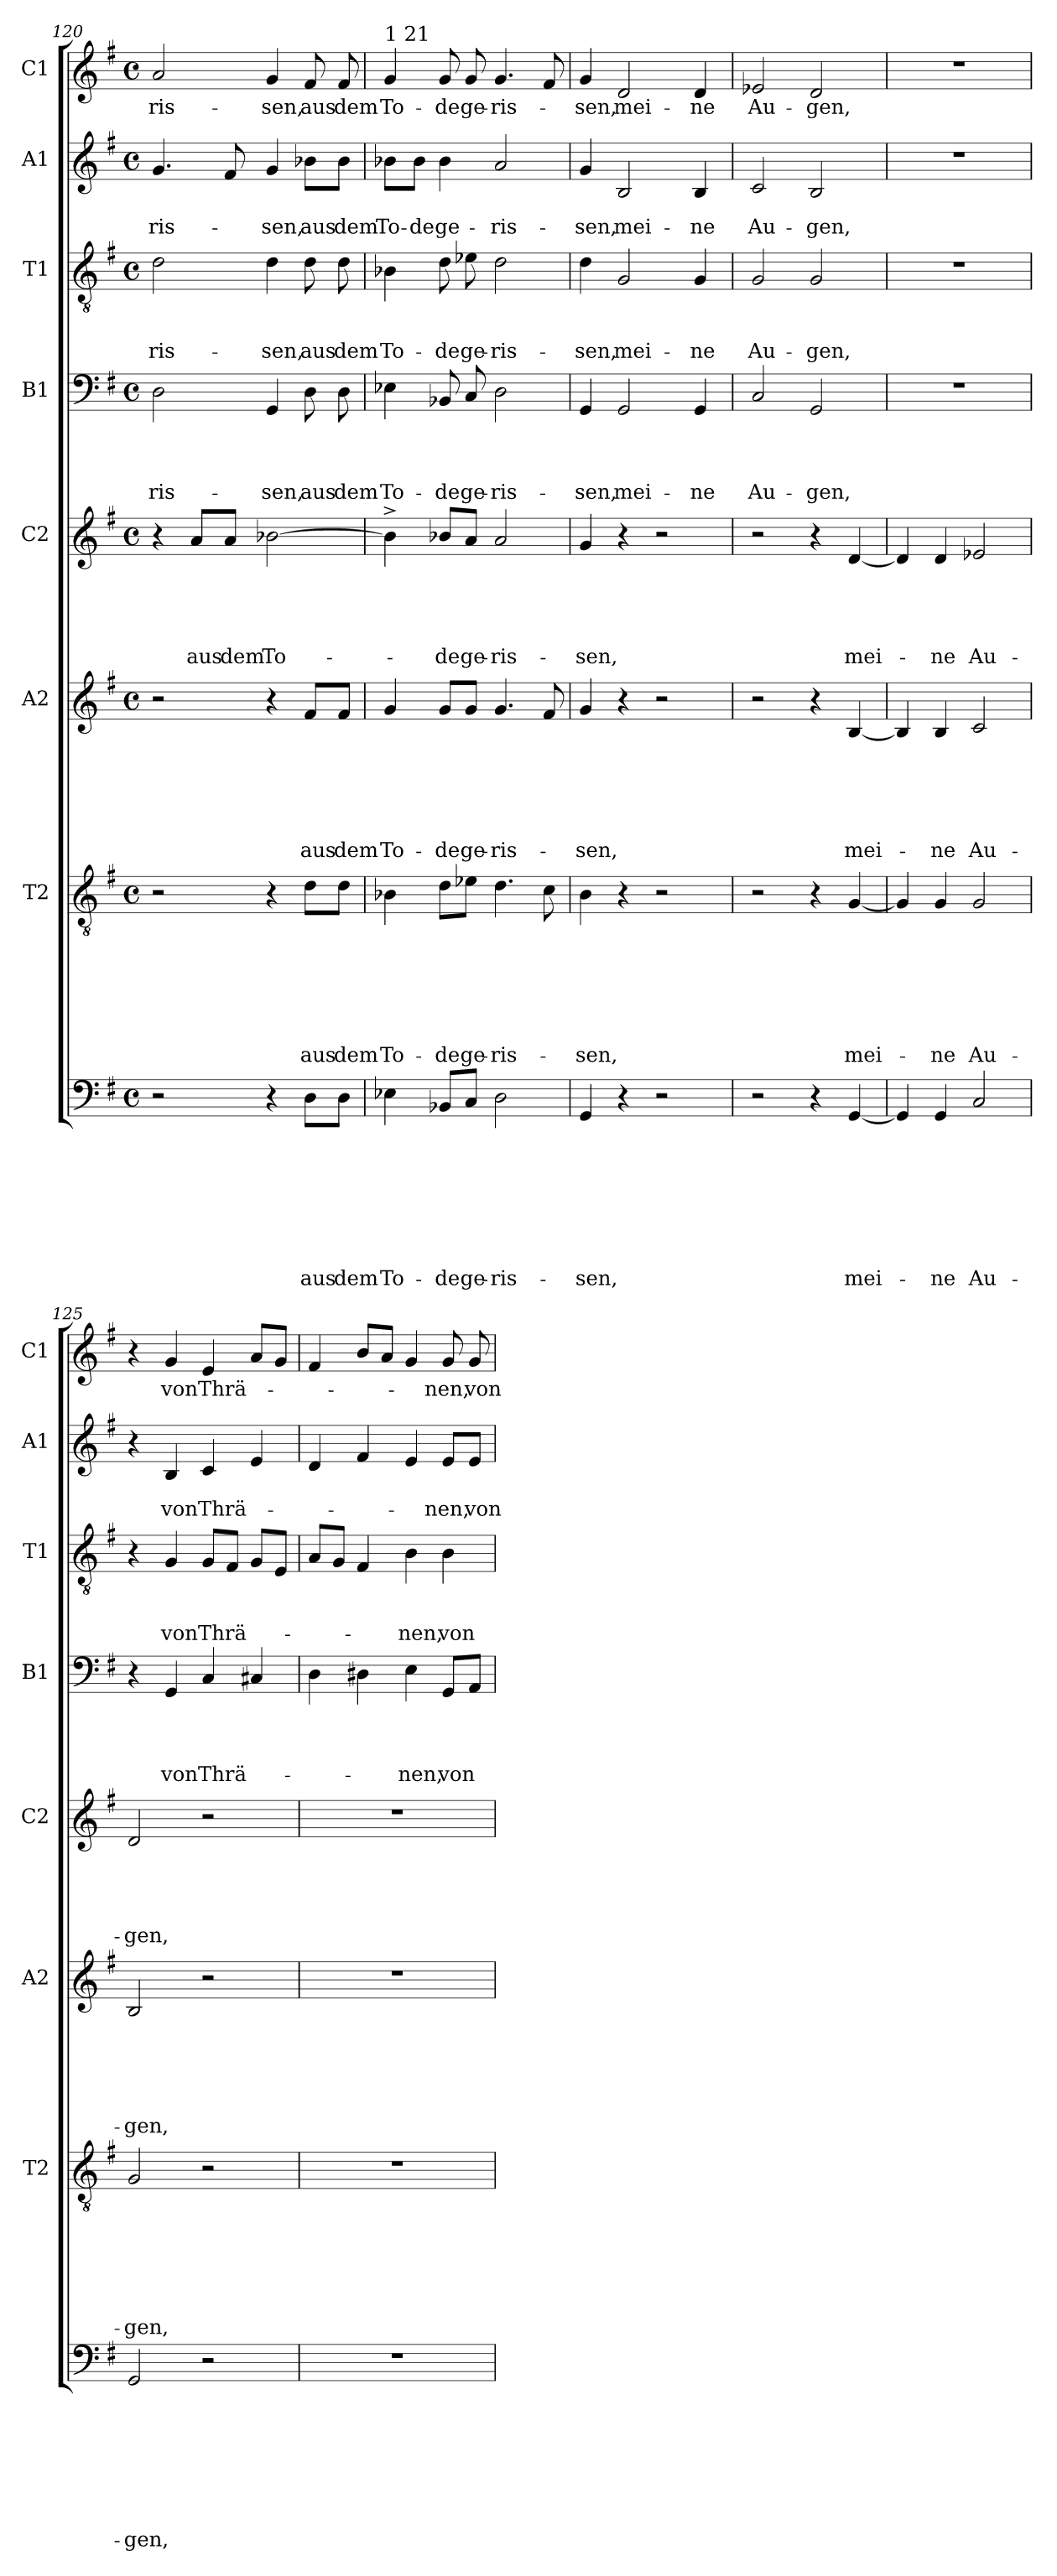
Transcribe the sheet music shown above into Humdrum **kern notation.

**kern	**text	**text	**text	**text	**text	**text	**text	**text	**kern	**text	**text	**text	**text	**text	**text	**text	**kern	**text	**text	**text	**text	**text	**text	**kern	**text	**text	**text	**text	**text	**kern	**text	**text	**text	**text	**kern	**text	**text	**text	**kern	**text	**text	**kern	**text
*part8	*part8	*part8	*part8	*part8	*part8	*part8	*part8	*part8	*part7	*part7	*part7	*part7	*part7	*part7	*part7	*part7	*part6	*part6	*part6	*part6	*part6	*part6	*part6	*part5	*part5	*part5	*part5	*part5	*part5	*part4	*part4	*part4	*part4	*part4	*part3	*part3	*part3	*part3	*part2	*part2	*part2	*part1	*part1
*staff8	*staff8	*staff8	*staff8	*staff8	*staff8	*staff8	*staff8	*staff8	*staff7	*staff7	*staff7	*staff7	*staff7	*staff7	*staff7	*staff7	*staff6	*staff6	*staff6	*staff6	*staff6	*staff6	*staff6	*staff5	*staff5	*staff5	*staff5	*staff5	*staff5	*staff4	*staff4	*staff4	*staff4	*staff4	*staff3	*staff3	*staff3	*staff3	*staff2	*staff2	*staff2	*staff1	*staff1
*	*	*	*	*	*	*	*	*	*I"T2	*	*	*	*	*	*	*	*I"A2	*	*	*	*	*	*	*I"C2	*	*	*	*	*	*I"B1	*	*	*	*	*I"T1	*	*	*	*I"A1	*	*	*I"C1	*
*	*	*	*	*	*	*	*	*	*I'T2	*	*	*	*	*	*	*	*I'A2	*	*	*	*	*	*	*I'C2	*	*	*	*	*	*I'B1	*	*	*	*	*I'T1	*	*	*	*I'A1	*	*	*I'C1	*
*clefF4	*	*	*	*	*	*	*	*	*clefGv2	*	*	*	*	*	*	*	*clefG2	*	*	*	*	*	*	*clefG2	*	*	*	*	*	*clefF4	*	*	*	*	*clefGv2	*	*	*	*clefG2	*	*	*clefG2	*
*k[f#]	*	*	*	*	*	*	*	*	*k[f#]	*	*	*	*	*	*	*	*k[f#]	*	*	*	*	*	*	*k[f#]	*	*	*	*	*	*k[f#]	*	*	*	*	*k[f#]	*	*	*	*k[f#]	*	*	*k[f#]	*
*G:	*	*	*	*	*	*	*	*	*G:	*	*	*	*	*	*	*	*G:	*	*	*	*	*	*	*G:	*	*	*	*	*	*G:	*	*	*	*	*G:	*	*	*	*G:	*	*	*G:	*
*M4/4	*	*	*	*	*	*	*	*	*M4/4	*	*	*	*	*	*	*	*M4/4	*	*	*	*	*	*	*M4/4	*	*	*	*	*	*M4/4	*	*	*	*	*M4/4	*	*	*	*M4/4	*	*	*M4/4	*
*met(c)	*	*	*	*	*	*	*	*	*met(c)	*	*	*	*	*	*	*	*met(c)	*	*	*	*	*	*	*met(c)	*	*	*	*	*	*met(c)	*	*	*	*	*met(c)	*	*	*	*met(c)	*	*	*met(c)	*
=120	=120	=120	=120	=120	=120	=120	=120	=120	=120	=120	=120	=120	=120	=120	=120	=120	=120	=120	=120	=120	=120	=120	=120	=120	=120	=120	=120	=120	=120	=120	=120	=120	=120	=120	=120	=120	=120	=120	=120	=120	=120	=120	=120
!	!	!	!	!	!	!	!	!	!	!	!	!	!	!	!	!	!	!	!	!	!	!	!	!	!	!	!	!	!	!	!	!	!	!LO:LY:b	!	!	!	!LO:LY:b	!	!	!LO:LY:b	!	!LO:LY:b
2r	.	.	.	.	.	.	.	.	2r	.	.	.	.	.	.	.	2r	.	.	.	.	.	.	4r	.	.	.	.	.	2D\	.	.	.	-ris-	2d\	.	.	-ris-	4.g/	.	-ris-	2a/	-ris-
!	!	!	!	!	!	!	!	!	!	!	!	!	!	!	!	!	!	!	!	!	!	!	!	!	!	!	!	!	!LO:LY:b	!	!	!	!	!	!	!	!	!	!	!	!	!	!
.	.	.	.	.	.	.	.	.	.	.	.	.	.	.	.	.	.	.	.	.	.	.	.	8a/L	.	.	.	.	aus	.	.	.	.	.	.	.	.	.	.	.	.	.	.
!	!	!	!	!	!	!	!	!	!	!	!	!	!	!	!	!	!	!	!	!	!	!	!	!	!	!	!	!	!LO:LY:b	!	!	!	!	!	!	!	!	!	!	!	!	!	!
.	.	.	.	.	.	.	.	.	.	.	.	.	.	.	.	.	.	.	.	.	.	.	.	8a/J	.	.	.	.	dem	.	.	.	.	.	.	.	.	.	8f#/	.	.	.	.
!	!	!	!	!	!	!	!	!	!	!	!	!	!	!	!	!	!	!	!	!	!	!	!	!	!	!	!	!	!LO:LY:b	!	!	!	!	!LO:LY:b	!	!	!	!LO:LY:b	!	!	!LO:LY:b	!	!LO:LY:b
4r	.	.	.	.	.	.	.	.	4r	.	.	.	.	.	.	.	4r	.	.	.	.	.	.	[<2b-X\	.	.	.	.	To-	4GG/	.	.	.	-sen,	4d\	.	.	-sen,	4g/	.	-sen,	4g/	-sen,
!	!	!	!	!	!	!	!	!LO:LY:b	!	!	!	!	!	!	!	!LO:LY:b	!	!	!	!	!	!	!LO:LY:b	!	!	!	!	!	!	!	!	!	!	!LO:LY:b	!	!	!	!LO:LY:b	!	!	!LO:LY:b	!	!LO:LY:b
8D\L	.	.	.	.	.	.	.	aus	8d\L	.	.	.	.	.	.	aus	8f#/L	.	.	.	.	.	aus	.	.	.	.	.	.	8D\	.	.	.	aus	8d\	.	.	aus	8b-X\L	.	aus	8f#/	aus
!	!	!	!	!	!	!	!	!LO:LY:b	!	!	!	!	!	!	!	!LO:LY:b	!	!	!	!	!	!	!LO:LY:b	!	!	!	!	!	!	!	!	!	!	!LO:LY:b	!	!	!	!LO:LY:b	!	!	!LO:LY:b	!	!LO:LY:b
8D\J	.	.	.	.	.	.	.	dem	8d\J	.	.	.	.	.	.	dem	8f#/J	.	.	.	.	.	dem	.	.	.	.	.	.	8D\	.	.	.	dem	8d\	.	.	dem	8b-\J	.	dem	8f#/	dem
!!LO:LB:g=z
=121	=121	=121	=121	=121	=121	=121	=121	=121	=121	=121	=121	=121	=121	=121	=121	=121	=121	=121	=121	=121	=121	=121	=121	=121	=121	=121	=121	=121	=121	=121	=121	=121	=121	=121	=121	=121	=121	=121	=121	=121	=121	=121	=121
!	!	!	!	!	!	!	!	!	!	!	!	!	!	!	!	!	!	!	!	!	!	!	!	!	!	!	!	!	!	!	!	!	!	!	!	!	!	!	!	!	!	!LO:TX:a:t=1 21	!
!	!	!	!	!	!	!	!	!LO:LY:b	!	!	!	!	!	!	!	!LO:LY:b	!	!	!	!	!	!	!LO:LY:b	!	!	!	!	!	!	!	!	!	!	!LO:LY:b	!	!	!	!LO:LY:b	!	!	!LO:LY:b	!	!LO:LY:b
4E-X\	.	.	.	.	.	.	.	To-	4B-X\	.	.	.	.	.	.	To-	4g/	.	.	.	.	.	To-	4b-^>\]	.	.	.	.	.	4E-X\	.	.	.	To-	4B-X\	.	.	To-	8b-X\L	.	To-	4g/	To-
!	!	!	!	!	!	!	!	!	!	!	!	!	!	!	!	!	!	!	!	!	!	!	!	!	!	!	!	!	!	!	!	!	!	!	!	!	!	!	!	!	!LO:LY:b:rj	!	!
.	.	.	.	.	.	.	.	.	.	.	.	.	.	.	.	.	.	.	.	.	.	.	.	.	.	.	.	.	.	.	.	.	.	.	.	.	.	.	8b-\J	.	-de	.	.
!	!	!	!	!	!	!	!	!LO:LY:b	!	!	!	!	!	!	!	!LO:LY:b	!	!	!	!	!	!	!LO:LY:b	!	!	!	!	!	!LO:LY:b	!	!	!	!	!LO:LY:b	!	!	!	!LO:LY:b	!	!	!LO:LY:b	!	!LO:LY:b
8BB-X/L	.	.	.	.	.	.	.	-de	8d\L	.	.	.	.	.	.	-de	8g/L	.	.	.	.	.	-de	8b-X/L	.	.	.	.	-de	8BB-X/	.	.	.	-de	8d\	.	.	-de	4b-\	.	ge-	8g/	-de
!	!	!	!	!	!	!	!	!LO:LY:b	!	!	!	!	!	!	!	!LO:LY:b	!	!	!	!	!	!	!LO:LY:b	!	!	!	!	!	!LO:LY:b	!	!	!	!	!LO:LY:b	!	!	!	!LO:LY:b	!	!	!	!	!LO:LY:b
8C/J	.	.	.	.	.	.	.	ge-	8e-X\J	.	.	.	.	.	.	ge-	8g/J	.	.	.	.	.	ge-	8a/J	.	.	.	.	ge-	8C/	.	.	.	ge-	8e-X\	.	.	ge-	.	.	.	8g/	ge-
!	!	!	!	!	!	!	!	!LO:LY:b:rj	!	!	!	!	!	!	!	!LO:LY:b	!	!	!	!	!	!	!LO:LY:b	!	!	!	!	!	!LO:LY:b:rj	!	!	!	!	!LO:LY:b:rj	!	!	!	!LO:LY:b:rj	!	!	!LO:LY:b	!	!LO:LY:b
2D\	.	.	.	.	.	.	.	-ris-	4.d\	.	.	.	.	.	.	-ris-	4.g/	.	.	.	.	.	-ris-	2a/	.	.	.	.	-ris-	2D\	.	.	.	-ris-	2d\	.	.	-ris-	2a/	.	-ris-	4.g/	-ris-
.	.	.	.	.	.	.	.	.	8c\	.	.	.	.	.	.	.	8f#/	.	.	.	.	.	.	.	.	.	.	.	.	.	.	.	.	.	.	.	.	.	.	.	.	8f#/	.
=122	=122	=122	=122	=122	=122	=122	=122	=122	=122	=122	=122	=122	=122	=122	=122	=122	=122	=122	=122	=122	=122	=122	=122	=122	=122	=122	=122	=122	=122	=122	=122	=122	=122	=122	=122	=122	=122	=122	=122	=122	=122	=122	=122
!	!	!	!	!	!	!	!	!LO:LY:b	!	!	!	!	!	!	!	!LO:LY:b	!	!	!	!	!	!	!LO:LY:b	!	!	!	!	!	!LO:LY:b	!	!	!	!	!LO:LY:b	!	!	!	!LO:LY:b	!	!	!LO:LY:b	!	!LO:LY:b
4GG/	.	.	.	.	.	.	.	-sen,	4B\	.	.	.	.	.	.	-sen,	4g/	.	.	.	.	.	-sen,	4g/	.	.	.	.	-sen,	4GG/	.	.	.	-sen,	4d\	.	.	-sen,	4g/	.	-sen,	4g/	-sen,
!	!	!	!	!	!	!	!	!	!	!	!	!	!	!	!	!	!	!	!	!	!	!	!	!	!	!	!	!	!	!	!	!	!	!LO:LY:b	!	!	!	!LO:LY:b	!	!	!LO:LY:b	!	!LO:LY:b
4r	.	.	.	.	.	.	.	.	4r	.	.	.	.	.	.	.	4r	.	.	.	.	.	.	4r	.	.	.	.	.	2GG/	.	.	.	mei-	2G/	.	.	mei-	2B/	.	mei-	2d/	mei-
2r	.	.	.	.	.	.	.	.	2r	.	.	.	.	.	.	.	2r	.	.	.	.	.	.	2r	.	.	.	.	.	.	.	.	.	.	.	.	.	.	.	.	.	.	.
!	!	!	!	!	!	!	!	!	!	!	!	!	!	!	!	!	!	!	!	!	!	!	!	!	!	!	!	!	!	!	!	!	!	!LO:LY:b	!	!	!	!LO:LY:b	!	!	!LO:LY:b	!	!LO:LY:b
.	.	.	.	.	.	.	.	.	.	.	.	.	.	.	.	.	.	.	.	.	.	.	.	.	.	.	.	.	.	4GG/	.	.	.	-ne	4G/	.	.	-ne	4B/	.	-ne	4d/	-ne
=123	=123	=123	=123	=123	=123	=123	=123	=123	=123	=123	=123	=123	=123	=123	=123	=123	=123	=123	=123	=123	=123	=123	=123	=123	=123	=123	=123	=123	=123	=123	=123	=123	=123	=123	=123	=123	=123	=123	=123	=123	=123	=123	=123
!	!	!	!	!	!	!	!	!	!	!	!	!	!	!	!	!	!	!	!	!	!	!	!	!	!	!	!	!	!	!	!	!	!	!LO:LY:b	!	!	!	!LO:LY:b	!	!	!LO:LY:b	!	!LO:LY:b
2r	.	.	.	.	.	.	.	.	2r	.	.	.	.	.	.	.	2r	.	.	.	.	.	.	2r	.	.	.	.	.	2C/	.	.	.	Au-	2G/	.	.	Au-	2c/	.	Au-	2e-/	Au-
!	!	!	!	!	!	!	!	!	!	!	!	!	!	!	!	!	!	!	!	!	!	!	!	!	!	!	!	!	!	!	!	!	!	!LO:LY:b	!	!	!	!LO:LY:b	!	!	!LO:LY:b	!	!LO:LY:b
4r	.	.	.	.	.	.	.	.	4r	.	.	.	.	.	.	.	4r	.	.	.	.	.	.	4r	.	.	.	.	.	2GG/	.	.	.	-gen,	2G/	.	.	-gen,	2B/	.	-gen,	2d/	-gen,
!	!	!	!	!	!	!	!	!LO:LY:b	!	!	!	!	!	!	!	!LO:LY:b	!	!	!	!	!	!	!LO:LY:b	!	!	!	!	!	!LO:LY:b	!	!	!	!	!	!	!	!	!	!	!	!	!	!
[<4GG/	.	.	.	.	.	.	.	mei-	[<4G/	.	.	.	.	.	.	mei-	[<4B/	.	.	.	.	.	mei-	[<4d/	.	.	.	.	mei-	.	.	.	.	.	.	.	.	.	.	.	.	.	.
=124	=124	=124	=124	=124	=124	=124	=124	=124	=124	=124	=124	=124	=124	=124	=124	=124	=124	=124	=124	=124	=124	=124	=124	=124	=124	=124	=124	=124	=124	=124	=124	=124	=124	=124	=124	=124	=124	=124	=124	=124	=124	=124	=124
4GG/]	.	.	.	.	.	.	.	.	4G/]	.	.	.	.	.	.	.	4B/]	.	.	.	.	.	.	4d/]	.	.	.	.	.	1r	.	.	.	.	1r	.	.	.	1r	.	.	1r	.
!	!	!	!	!	!	!	!	!LO:LY:b	!	!	!	!	!	!	!	!LO:LY:b	!	!	!	!	!	!	!LO:LY:b	!	!	!	!	!	!LO:LY:b	!	!	!	!	!	!	!	!	!	!	!	!	!	!
4GG/	.	.	.	.	.	.	.	-ne	4G/	.	.	.	.	.	.	-ne	4B/	.	.	.	.	.	-ne	4d/	.	.	.	.	-ne	.	.	.	.	.	.	.	.	.	.	.	.	.	.
!	!	!	!	!	!	!	!	!LO:LY:b	!	!	!	!	!	!	!	!LO:LY:b	!	!	!	!	!	!	!LO:LY:b	!	!	!	!	!	!LO:LY:b	!	!	!	!	!	!	!	!	!	!	!	!	!	!
2C/	.	.	.	.	.	.	.	Au-	2G/	.	.	.	.	.	.	Au-	2c/	.	.	.	.	.	Au-	2e-/	.	.	.	.	Au-	.	.	.	.	.	.	.	.	.	.	.	.	.	.
=125	=125	=125	=125	=125	=125	=125	=125	=125	=125	=125	=125	=125	=125	=125	=125	=125	=125	=125	=125	=125	=125	=125	=125	=125	=125	=125	=125	=125	=125	=125	=125	=125	=125	=125	=125	=125	=125	=125	=125	=125	=125	=125	=125
!	!	!	!	!	!	!	!	!LO:LY:b	!	!	!	!	!	!	!	!LO:LY:b	!	!	!	!	!	!	!LO:LY:b	!	!	!	!	!	!LO:LY:b	!	!	!	!	!	!	!	!	!	!	!	!	!	!
2GG/	.	.	.	.	.	.	.	-gen,	2G/	.	.	.	.	.	.	-gen,	2B/	.	.	.	.	.	-gen,	2d/	.	.	.	.	-gen,	4r	.	.	.	.	4r	.	.	.	4r	.	.	4r	.
!	!	!	!	!	!	!	!	!	!	!	!	!	!	!	!	!	!	!	!	!	!	!	!	!	!	!	!	!	!	!	!	!	!	!LO:LY:b	!	!	!	!LO:LY:b	!	!	!LO:LY:b	!	!LO:LY:b
.	.	.	.	.	.	.	.	.	.	.	.	.	.	.	.	.	.	.	.	.	.	.	.	.	.	.	.	.	.	4GG/	.	.	.	von	4G/	.	.	von	4B/	.	von	4g/	von
!	!	!	!	!	!	!	!	!	!	!	!	!	!	!	!	!	!	!	!	!	!	!	!	!	!	!	!	!	!	!	!	!	!	!LO:LY:b	!	!	!	!LO:LY:b	!	!	!LO:LY:b	!	!LO:LY:b
2r	.	.	.	.	.	.	.	.	2r	.	.	.	.	.	.	.	2r	.	.	.	.	.	.	2r	.	.	.	.	.	4C/	.	.	.	Thrä-	8G/L	.	.	Thrä-	4c/	.	Thrä-	4e/	Thrä-
.	.	.	.	.	.	.	.	.	.	.	.	.	.	.	.	.	.	.	.	.	.	.	.	.	.	.	.	.	.	.	.	.	.	.	8F#/J	.	.	.	.	.	.	.	.
.	.	.	.	.	.	.	.	.	.	.	.	.	.	.	.	.	.	.	.	.	.	.	.	.	.	.	.	.	.	4C#X/	.	.	.	.	8G/L	.	.	.	4e/	.	.	8a/L	.
.	.	.	.	.	.	.	.	.	.	.	.	.	.	.	.	.	.	.	.	.	.	.	.	.	.	.	.	.	.	.	.	.	.	.	8E/J	.	.	.	.	.	.	8g/J	.
=126	=126	=126	=126	=126	=126	=126	=126	=126	=126	=126	=126	=126	=126	=126	=126	=126	=126	=126	=126	=126	=126	=126	=126	=126	=126	=126	=126	=126	=126	=126	=126	=126	=126	=126	=126	=126	=126	=126	=126	=126	=126	=126	=126
1r	.	.	.	.	.	.	.	.	1r	.	.	.	.	.	.	.	1r	.	.	.	.	.	.	1r	.	.	.	.	.	4D\	.	.	.	.	8A/L	.	.	.	4d/	.	.	4f#/	.
.	.	.	.	.	.	.	.	.	.	.	.	.	.	.	.	.	.	.	.	.	.	.	.	.	.	.	.	.	.	.	.	.	.	.	8G/J	.	.	.	.	.	.	.	.
.	.	.	.	.	.	.	.	.	.	.	.	.	.	.	.	.	.	.	.	.	.	.	.	.	.	.	.	.	.	4D#X\	.	.	.	.	4F#/	.	.	.	4f#/	.	.	8b/L	.
.	.	.	.	.	.	.	.	.	.	.	.	.	.	.	.	.	.	.	.	.	.	.	.	.	.	.	.	.	.	.	.	.	.	.	.	.	.	.	.	.	.	8a/J	.
!	!	!	!	!	!	!	!	!	!	!	!	!	!	!	!	!	!	!	!	!	!	!	!	!	!	!	!	!	!	!	!	!	!	!LO:LY:b	!	!	!	!LO:LY:b	!	!	!	!	!
.	.	.	.	.	.	.	.	.	.	.	.	.	.	.	.	.	.	.	.	.	.	.	.	.	.	.	.	.	.	4E\	.	.	.	-nen,	4B\	.	.	-nen,	4e/	.	.	4g/	.
!	!	!	!	!	!	!	!	!	!	!	!	!	!	!	!	!	!	!	!	!	!	!	!	!	!	!	!	!	!	!	!	!	!	!LO:LY:b	!	!	!	!LO:LY:b	!	!	!LO:LY:b	!	!LO:LY:b
.	.	.	.	.	.	.	.	.	.	.	.	.	.	.	.	.	.	.	.	.	.	.	.	.	.	.	.	.	.	8GG/L	.	.	.	von	4B\	.	.	von	8e/L	.	-nen,	8g/	-nen,
!	!	!	!	!	!	!	!	!	!	!	!	!	!	!	!	!	!	!	!	!	!	!	!	!	!	!	!	!	!	!	!	!	!	!	!	!	!	!	!	!	!LO:LY:b	!	!LO:LY:b
.	.	.	.	.	.	.	.	.	.	.	.	.	.	.	.	.	.	.	.	.	.	.	.	.	.	.	.	.	.	8AA/J	.	.	.	.	.	.	.	.	8e/J	.	von	8g/	von
=	=	=	=	=	=	=	=	=	=	=	=	=	=	=	=	=	=	=	=	=	=	=	=	=	=	=	=	=	=	=	=	=	=	=	=	=	=	=	=	=	=	=	=
*-	*-	*-	*-	*-	*-	*-	*-	*-	*-	*-	*-	*-	*-	*-	*-	*-	*-	*-	*-	*-	*-	*-	*-	*-	*-	*-	*-	*-	*-	*-	*-	*-	*-	*-	*-	*-	*-	*-	*-	*-	*-	*-	*-
